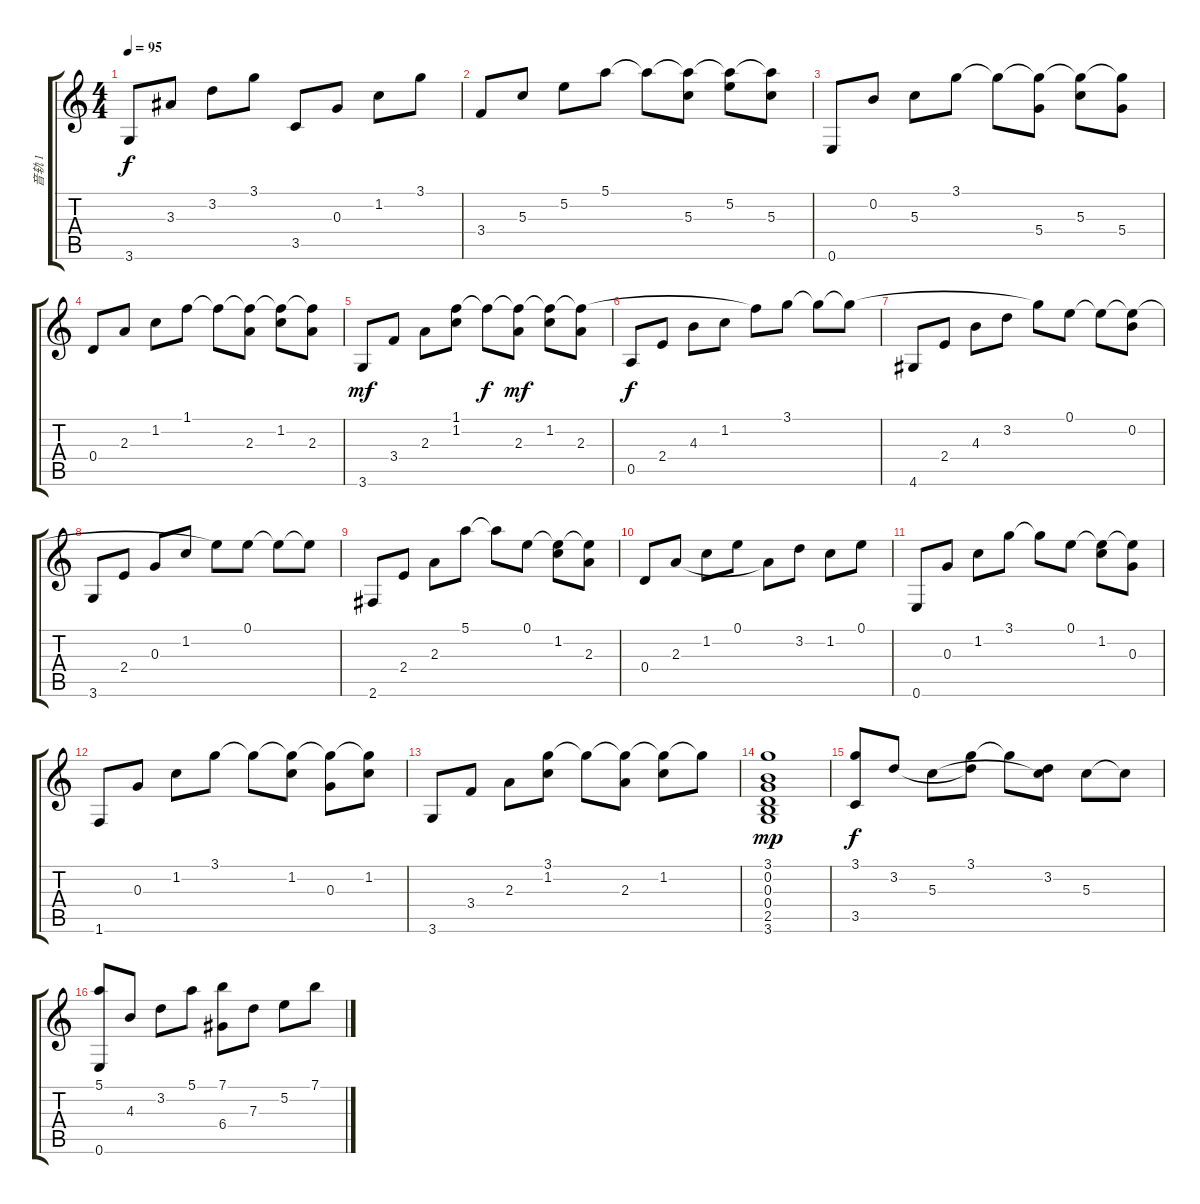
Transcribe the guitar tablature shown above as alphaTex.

\track ("音轨 1" "音轨 1") {instrument acousticguitarsteel}
\staff {score tabs}
\tuning (E4 B3 G3 D3 A2 E2) {hide}
\ts (4 4)
\tempo 95
\clef g2
\ks c
3.6.8{dy f} 3.3.8 3.2.8 3.1.8 3.5.8 0.3.8 1.2.8 3.1.8 |
3.4.8 5.3.8 5.2.8 5.1.8 5.1{t}.8 (5.1{t} 5.3).8 (5.1{t} 5.2).8 (5.1{t} 5.3).8 |
0.6.8 0.2.8 5.3.8 3.1.8 3.1{t}.8 (3.1{t} 5.4).8 (3.1{t} 5.3).8 (3.1{t} 5.4).8 |
0.4.8 2.3.8 1.2.8 1.1.8 1.1{t}.8 (1.1{t} 2.3).8 (1.1{t} 1.2).8 (1.1{t} 2.3).8 |
3.6.8{dy mf} 3.4.8 2.3.8 (1.1 1.2).8 1.1{t}.8{dy f} (1.1{t} 2.3).8{dy mf} (1.1{t} 1.2).8 (1.1{t} 2.3).8 |
0.5.8{dy f} 2.4.8 4.3.8 1.2.8 1.1{t}.8 3.1.8 3.1{t}.8 3.1{t}.8 |
4.6.8 2.4.8 4.3.8 3.2.8 3.1{t}.8 0.1.8 0.1{t}.8 (0.1{t} 0.2).8 |
3.6.8 2.4.8 0.3.8 1.2.8 0.1{t}.8 0.1.8 0.1{t}.8 0.1{t}.8 |
2.6.8 2.4.8 2.3.8 5.1.8 5.1{t}.8 0.1.8 (0.1{t} 1.2).8 (0.1{t} 2.3).8 |
0.4.8 2.3.8 1.2.8 0.1.8 2.3{t}.8 3.2.8 1.2.8 0.1.8 |
0.6.8 0.3.8 1.2.8 3.1.8 3.1{t}.8 0.1.8 (0.1{t} 1.2).8 (0.1{t} 0.3).8 |
1.6.8 0.3.8 1.2.8 3.1.8 3.1{t}.8 (3.1{t} 1.2).8 (3.1{t} 0.3).8 (3.1{t} 1.2).8 |
3.6.8 3.4.8 2.3.8 (3.1 1.2).8 3.1{t}.8 (3.1{t} 2.3).8 (3.1{t} 1.2).8 3.1{t}.8 |
(3.1 0.2 0.3 0.4 2.5 3.6).1{dy mp} |
(3.1 3.5).8{dy f} 3.2.8 5.3.8 (3.1 3.2{t}).8 3.1{t}.8 (3.2 5.3{t}).8 5.3.8 5.3{t}.8 |
(5.1 0.6).8 4.3.8 3.2.8 5.1.8 (7.1 6.4).8 7.3.8 5.2.8 7.1.8
